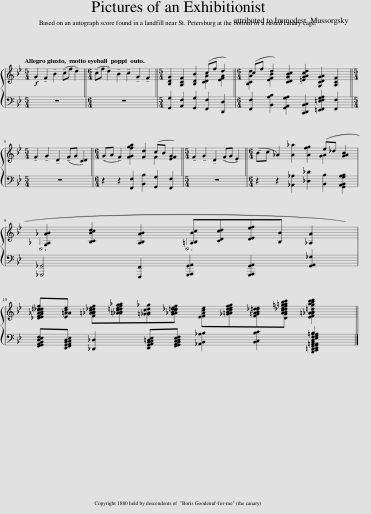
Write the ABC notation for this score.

X:1
%%score { ( 1 3 ) | 2 }
L:1/8
Q:1/4=120
M:5/4
I:linebreak $
K:Bb
V:1 treble
V:3 treble
V:2 bass
V:1
!f! G2 !tenuto!F2 !tenuto!B2 (!tenuto!cf !tenuto!d2) ||[M:6/4] (!tenuto!cf !tenuto!d2) !tenuto!B2 !tenuto!c2 !tenuto!G2 !tenuto!F2 ||[M:5/4] [B,DG]2 [A,CF]2 [B,DB]2 [CDA]2 [EFA]2 ||[M:6/4] [B,CAd]2 [EFB]2 [CDGBc]2 [=EGAcd]2 [G,CDGA]2 [A,CF]2 ||$[M:5/4] !tenuto!F2 !tenuto!G2 !tenuto!D2 (!tenuto!FG !tenuto![CD]2) || %5
[M:6/4] (!tenuto!GA !tenuto!F2) [FGfga]2 [Fd]2 F2 [EFG]2 ||[M:5/4] !tenuto!F2 !tenuto!G2 !tenuto!D2 (!tenuto!FG !tenuto!E2) ||[M:6/4] (!tenuto!Bc _A2) [A_a]2 [Afg]2 [GA]2 [GAB]2 |$ [G,_A,_AB]2 [B,CBcd]2 [A,B,AB]2 [=A,B,Bc][CDcd][DEef][B,B] [_A,A]2 |$ [_DEFG_ABc_d=df][EA=Ace] [F_A=ABc_def][_A=ABc=defg_a][_G=GAcd_g][G_ABc_d=def] [EFAce][_G=ABcdefg][F=GAB_d=de][DGABc_def=g=abc'] [EF_A=AB=dgabc'd']2 || %10
V:2
 z10 ||[M:6/4] z12 ||[M:5/4] [G,,G,]2 [A,,F,]2 [G,,G,]2 [F,,F,]2 [D,,D,]2 ||[M:6/4] [F,,F,]2 [B,,A,B,]2 [G,,A,,G,A,]2 [C,,D,,B,,C,]2 [=E,,F,,=E,F,G,A,]2 [F,,F,]2 ||$[M:5/4] z10 || %5
[M:6/4] z2 z2 [F,,F,]2 [B,,B,]2 [G,,G,]2 [F,,F,]2 ||[M:5/4] z10 ||[M:6/4] z2 z2 [_A,,_A,]2 [_D,_D]2 [B,,B,]2 [G,,A,,B,,G,A,B,]2 |$ [_G,,,_G,,]4 [F,,,F,,]2 [G,,,A,,,G,,A,,]2 [G,,,A,,,G,,A,,]2!fff! [G,,A,,_G,]2 |$ [F,,G,,A,,B,,D,E,F,][E,,F,,G,,A,,B,,C,D,E,] [_D,,_D,]2 [E,,G,,A,,B,,C,=D,E,][F,,G,,A,,B,,C,D,E,F,] [_A,,B,,_A,B,]2 [B,,C,B,C]2!f! [B,,,C,,=D,,E,,F,,G,,A,,=A,,B,,D,E,F,G,A,=A,B,]2 || %10
V:3
 x10 ||[M:6/4] x12 ||[M:5/4] x6 (cf d2) ||[M:6/4] (cf d2) x8 ||$[M:5/4] x10 || %5
[M:6/4] x8 cB x2 ||[M:5/4] x10 ||[M:6/4] x8 e_d x2 |$ E6 E6 |$ x12 || %10
